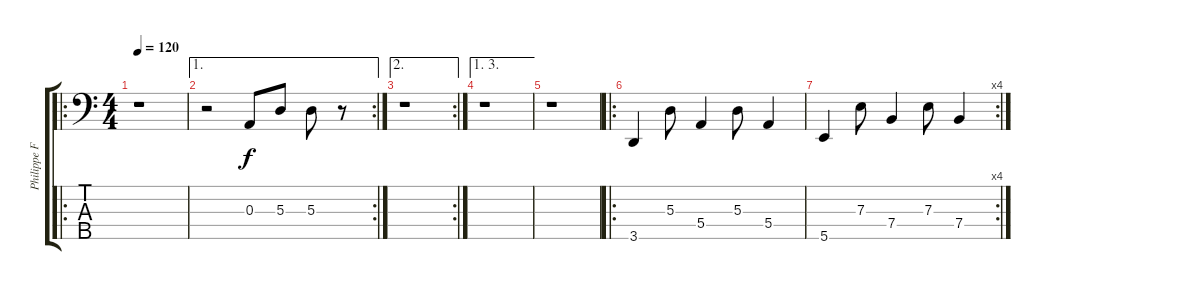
\track ("Philippe Fleury" "Philippe F") {instrument electricbassfinger}
\staff {score tabs}
\tuning (G2 D2 A1 E1 B0) {hide}
\ro
\ts (4 4)
\tempo 120
\clef f4
\ks c
r.1{dy f} |
\ae 1
\rc 2
r.2 0.3.8 5.3.8 5.3.8 r.8 |
\ae 2
\rc 2
r.1 |
\ae (1 3)
r.1 |
r.1 |
\ro
3.5.4 5.3.8 5.4.4 5.3.8 5.4.4 |
\rc 4
5.5.4 7.3.8 7.4.4 7.3.8 7.4.4
